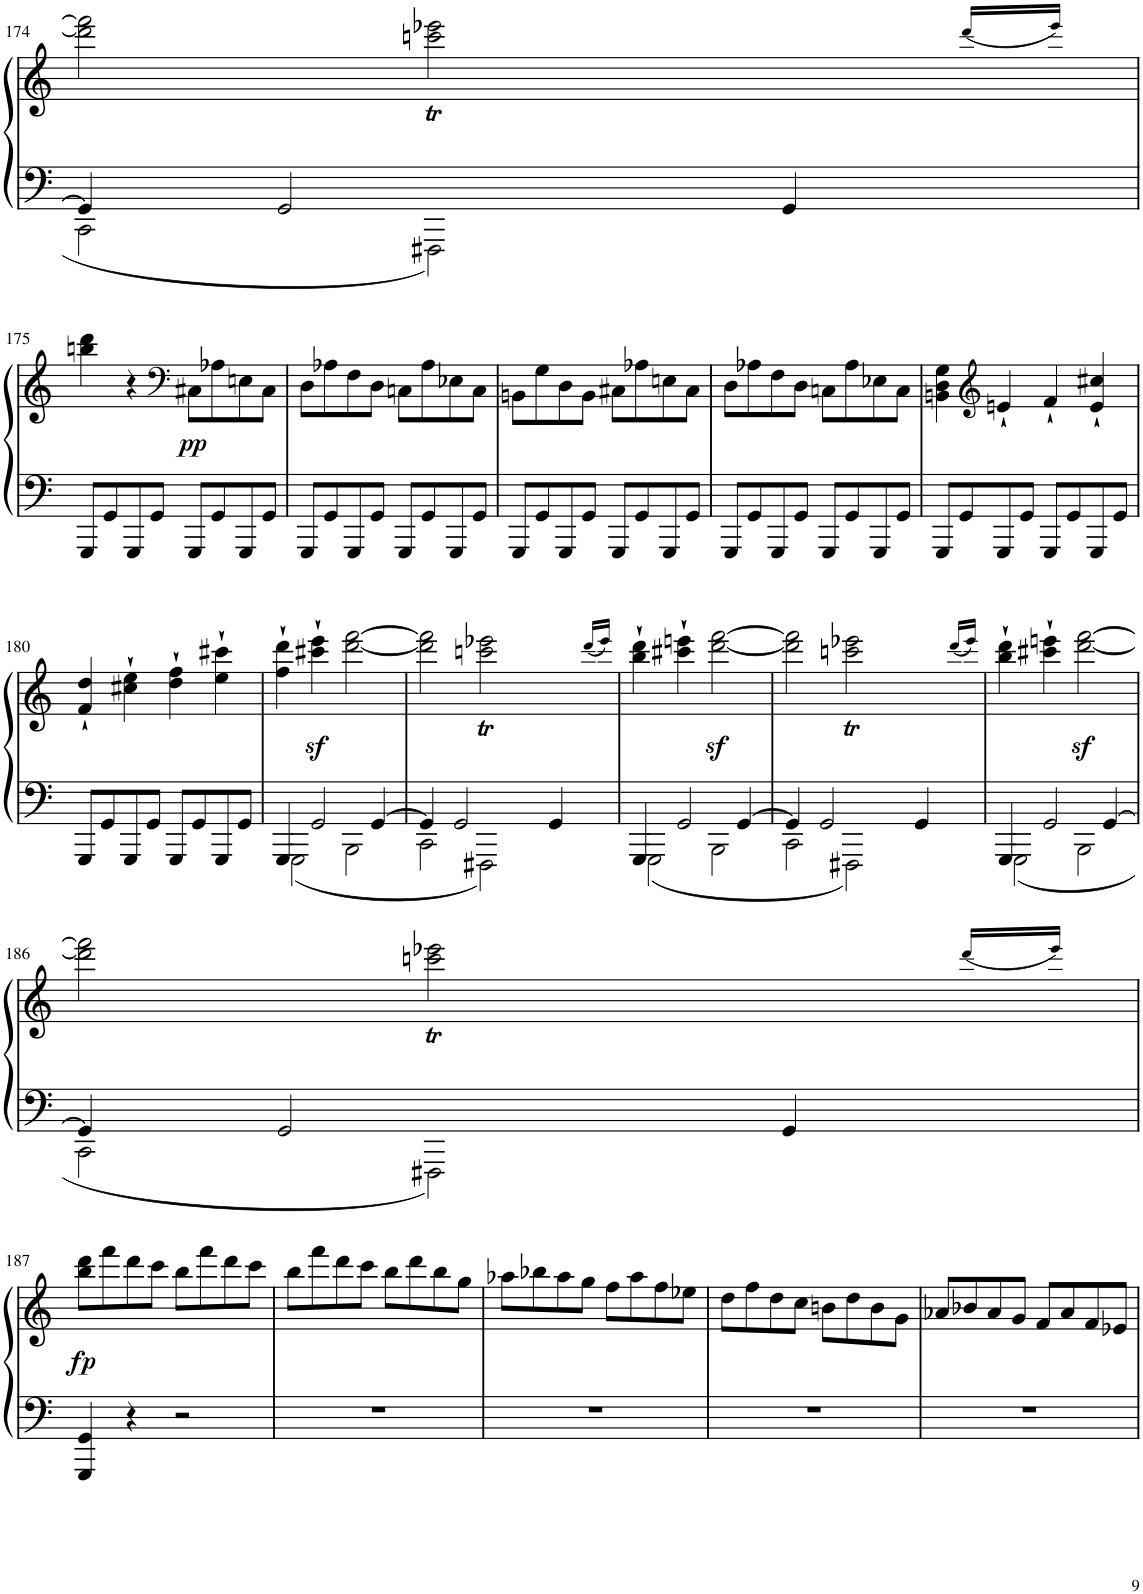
**kern	**kern	**dynam
*part1	*part1	*part1
*staff2	*staff1	*staff1/2
*I"Piano	*	*
*I'Pno	*	*
!!LO:PB:g=z
*clefF4	*clefG2	*
*k[]	*k[]	*
*M4/4	*M4/4	*
*met(c|)	*met(c|)	*
=174	=174	=174
*^	*^	*
4GG/]	2CC\	2ddd\] 2fff\]	2ryy	.
2GG/	.	.	.	.
.	2FFF#X\	2cccn\T 2eee-X\T	16fff!	.
.	.	.	16eee-!	.
.	.	.	16fff!	.
.	.	.	16eee-!	.
4GG/	.	.	16fff!	.
.	.	.	16eee-!	.
.	.	.	(16ddd!/LL	.
.	.	.	16eee-!/JJ)	.
*v	*v	*	*	*
*	*v	*v	*
!!LO:LB:g=z
=175	=175	=175
8GGG/L	4bbn\ 4ddd\	.
8GG/	.	.
8GGG/	4r	.
8GG/J	.	.
*	*clefF4	*
!	!	!LO:DY:b
8GGG/L	8C#X\L	pp
8GG/	8A-X\	.
8GGG/	8En\	.
8GG/J	8C#\J	.
=176	=176	=176
8GGG/L	8D\L	.
8GG/	8A-X\	.
8GGG/	8F\	.
8GG/J	8D\J	.
8GGG/L	8Cn\L	.
8GG/	8A-\	.
8GGG/	8E-X\	.
8GG/J	8C\J	.
=177	=177	=177
8GGG/L	8BBn\L	.
8GG/	8G\	.
8GGG/	8D\	.
8GG/J	8BB\J	.
8GGG/L	8C#X\L	.
8GG/	8A-X\	.
8GGG/	8En\	.
8GG/J	8C#\J	.
=178	=178	=178
8GGG/L	8D\L	.
8GG/	8A-X\	.
8GGG/	8F\	.
8GG/J	8D\J	.
8GGG/L	8Cn\L	.
8GG/	8A-\	.
8GGG/	8E-X\	.
8GG/J	8C\J	.
=179	=179	=179
8GGG/L	4BBn\ 4D\ 4G\	.
8GG/	.	.
*	*clefG2	*
8GGG/	4en'`/	.
8GG/J	.	.
8GGG/L	4f'`/	.
8GG/	.	.
8GGG/	4e/'` 4cc#X/'`	.
8GG/J	.	.
!!LO:LB:g=z
=180	=180	=180
8GGG/L	4f/'` 4dd/'`	.
8GG/	.	.
8GGG/	4cc#X\'` 4ee\'`	.
8GG/J	.	.
8GGG/L	4dd\'` 4ff\'`	.
8GG/	.	.
8GGG/	4ee\'` 4ccc#X\'`	.
8GG/J	.	.
=181	=181	=181
*^	*	*
4GGG/	2GGG\	4ff\'` 4ddd\'`	.
2GG/	.	4ccc#X\z<'` 4eee\z<'`	.
.	2BBB\	[2ddd\ [2fff\	.
[4GG/	.	.	.
=182	=182	=182	=182
*	*	*^	*
4GG/]	2CC\	2ddd\] 2fff\]	2ryy	.
2GG/	.	.	.	.
.	2FFF#X\	2cccn\T 2eee-X\T	16fff!	.
.	.	.	16eee-!	.
.	.	.	16fff!	.
.	.	.	16eee-!	.
4GG/	.	.	16fff!	.
.	.	.	16eee-!	.
.	.	.	(16ddd!/LL	.
.	.	.	16eee-!/JJ)	.
*	*	*v	*v	*
=183	=183	=183	=183
4GGG/	2GGG\	4bb\'` 4ddd\'`	.
2GG/	.	4ccc#X\'` 4eeen\'`	.
.	2BBB\	[2ddd\z< [2fff\z<	.
[4GG/	.	.	.
=184	=184	=184	=184
*	*	*^	*
4GG/]	2CC\	2ddd\] 2fff\]	2ryy	.
2GG/	.	.	.	.
.	2FFF#X\	2cccn\T 2eee-X\T	16fff!	.
.	.	.	16eee-!	.
.	.	.	16fff!	.
.	.	.	16eee-!	.
4GG/	.	.	16fff!	.
.	.	.	16eee-!	.
.	.	.	(16ddd!/LL	.
.	.	.	16eee-!/JJ)	.
*	*	*v	*v	*
=185	=185	=185	=185
4GGG/	2GGG\	4bb\'` 4ddd\'`	.
2GG/	.	4ccc#X\'` 4eeen\'`	.
.	2BBB\	[2ddd\z< [2fff\z<	.
[4GG/	.	.	.
!!LO:LB:g=z
=186	=186	=186	=186
*	*	*^	*
4GG/]	2CC\	2ddd\] 2fff\]	2ryy	.
2GG/	.	.	.	.
.	2FFF#X\	2cccn\T 2eee-X\T	16fff!	.
.	.	.	16eee-!	.
.	.	.	16fff!	.
.	.	.	16eee-!	.
4GG/	.	.	16fff!	.
.	.	.	16eee-!	.
.	.	.	(16ddd!/LL	.
.	.	.	16eee-!/JJ)	.
*v	*v	*	*	*
!!LO:LB:g=z
=187	=187	=187	=187
!	!	!	!LO:DY:b
*	*v	*v	*
4GGG/ 4GG/	8bb\ 8ddd\L	fp
.	8fff\	.
4r	8ddd\	.
.	8ccc\J	.
2r	8bb\L	.
.	8fff\	.
.	8ddd\	.
.	8ccc\J	.
=188	=188	=188
1r	8bb\L	.
.	8fff\	.
.	8ddd\	.
.	8ccc\J	.
.	8bb\L	.
.	8ddd\	.
.	8bb\	.
.	8gg\J	.
=189	=189	=189
1r	8aa-X\L	.
.	8bb-X\	.
.	8aa-\	.
.	8gg\J	.
.	8ff\L	.
.	8aa-\	.
.	8ff\	.
.	8ee-X\J	.
=190	=190	=190
1r	8dd\L	.
.	8ff\	.
.	8dd\	.
.	8cc\J	.
.	8bn\L	.
.	8dd\	.
.	8b\	.
.	8g\J	.
=191	=191	=191
1r	8a-X/L	.
.	8b-X/	.
.	8a-/	.
.	8g/J	.
.	8f/L	.
.	8a-/	.
.	8f/	.
.	8e-X/J	.
=	=	=
*-	*-	*-
